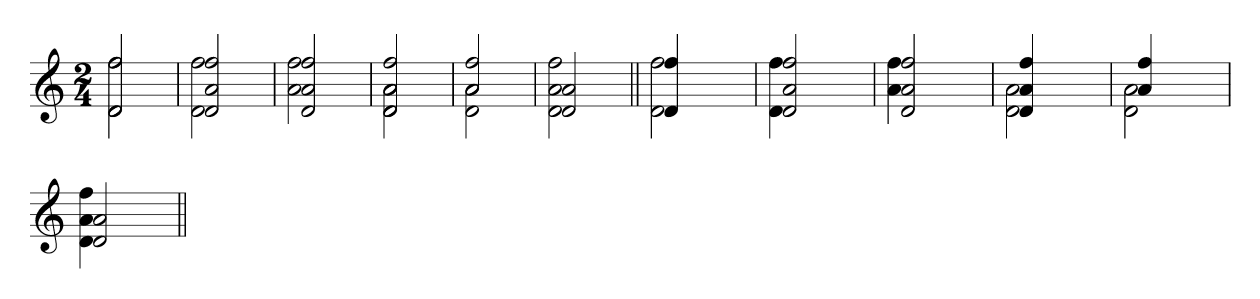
**kern
*part1
*staff1
*M2/4
=
*^
2ff 2d	2ff 2d
=	=
2ff 2d 2a	2ff 2d
=	=
2ff 2d 2a	2ff 2a
=	=
2ff 2d 2a	2a 2d
=	=
2ff 2a	2a 2d
=	=
2a 2d	2ff 2d 2a
=||	=||
4ff 4d	2ff 2d
4ryy	.
=	=
2ff 2d 2a	4ff 4d
.	4ryy
=	=
2ff 2d 2a	4ff 4a
.	4ryy
=	=
4ff 4d 4a	2a 2d
4ryy	.
=	=
4ff 4a	2a 2d
4ryy	.
=	=
2a 2d	4ff 4d 4a
.	4ryy
*v	*v
=||
*-
